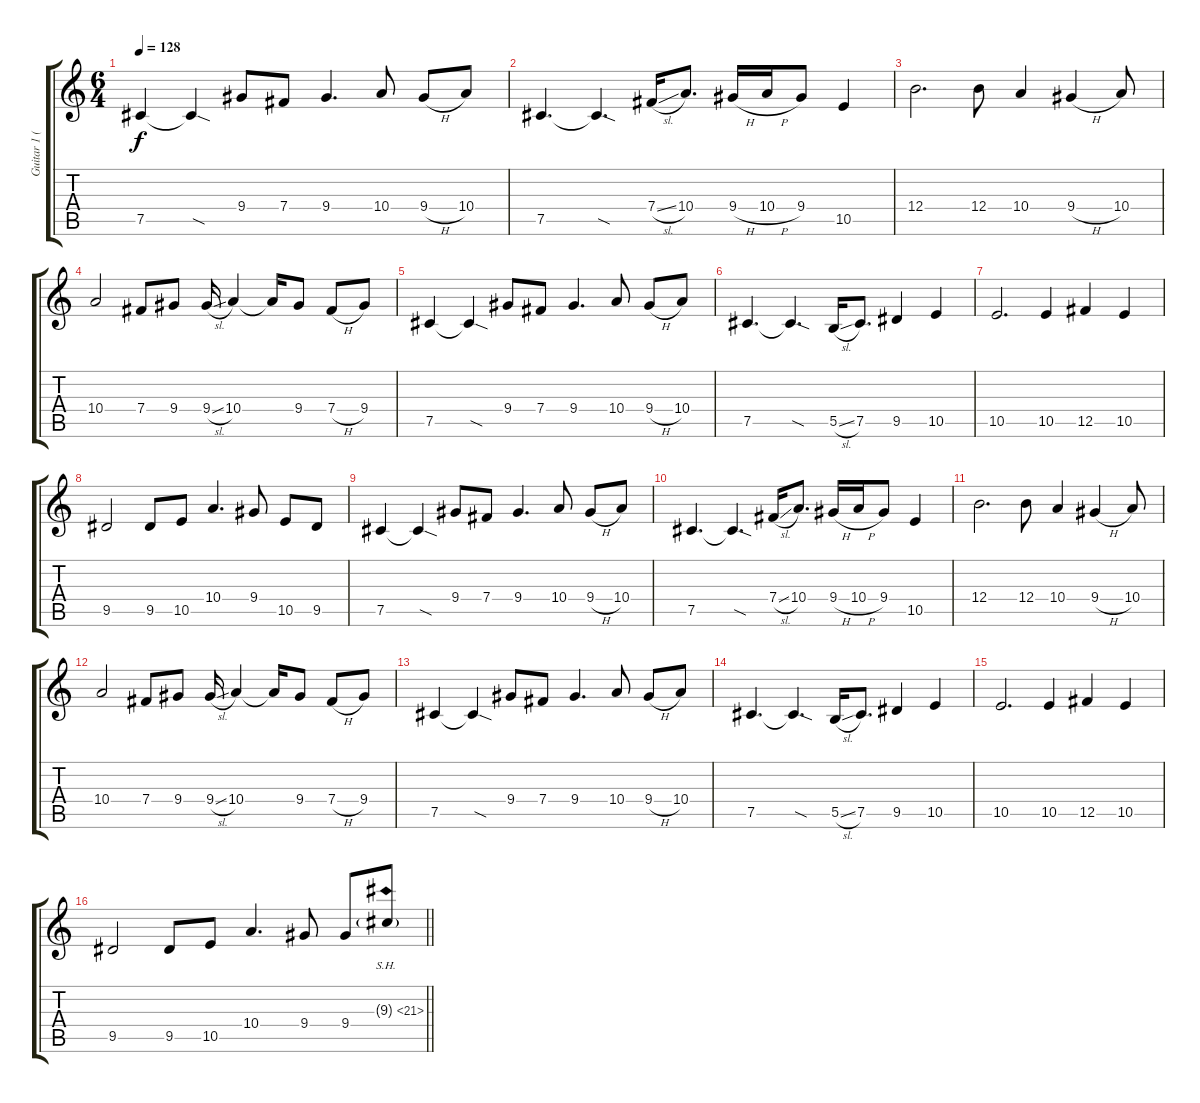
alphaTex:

\track ("Guitar 1 (Distortion)" "Guitar 1 (") {instrument distortionguitar}
\staff {score tabs}
\tuning (Db4 Ab3 E3 B2 Gb2 Db2) {hide}
\ts (6 4)
\tempo 128
\clef g2
\ks c
7.5.4{dy f} 7.5{sod t}.4 9.4.8 7.4.8 9.4.4{d} 10.4.8 9.4{h}.8 10.4.8 |
7.5.4{d} 7.5{sod t}.4{d} 7.4{sl}.16 10.4.8{d} 9.4{h}.16 10.4{h}.16 9.4.8 10.5.4 |
12.4.2{d} 12.4.8 10.4.4 9.4{h}.4 10.4.8 |
10.4.2 7.4.8 9.4.8 9.4{sl}.16 10.4.4 10.4{t}.16 9.4.8 7.4{h}.8 9.4.8 |
7.5.4 7.5{sod t}.4 9.4.8 7.4.8 9.4.4{d} 10.4.8 9.4{h}.8 10.4.8 |
7.5.4{d} 7.5{sod t}.4{d} 5.5{sl}.16 7.5.8{d} 9.5.4 10.5.4 |
10.5.2{d} 10.5.4 12.5.4 10.5.4 |
9.5.2 9.5.8 10.5.8 10.4.4{d} 9.4.8 10.5.8 9.5.8 |
7.5.4 7.5{sod t}.4 9.4.8 7.4.8 9.4.4{d} 10.4.8 9.4{h}.8 10.4.8 |
7.5.4{d} 7.5{sod t}.4{d} 7.4{sl}.16 10.4.8{d} 9.4{h}.16 10.4{h}.16 9.4.8 10.5.4 |
12.4.2{d} 12.4.8 10.4.4 9.4{h}.4 10.4.8 |
10.4.2 7.4.8 9.4.8 9.4{sl}.16 10.4.4 10.4{t}.16 9.4.8 7.4{h}.8 9.4.8 |
7.5.4 7.5{sod t}.4 9.4.8 7.4.8 9.4.4{d} 10.4.8 9.4{h}.8 10.4.8 |
7.5.4{d} 7.5{sod t}.4{d} 5.5{sl}.16 7.5.8{d} 9.5.4 10.5.4 |
10.5.2{d} 10.5.4 12.5.4 10.5.4 |
\barLineRight lightlight
9.5.2 9.5.8 10.5.8 10.4.4{d} 9.4.8 9.4.8 9.3{sh 12 g}.8
